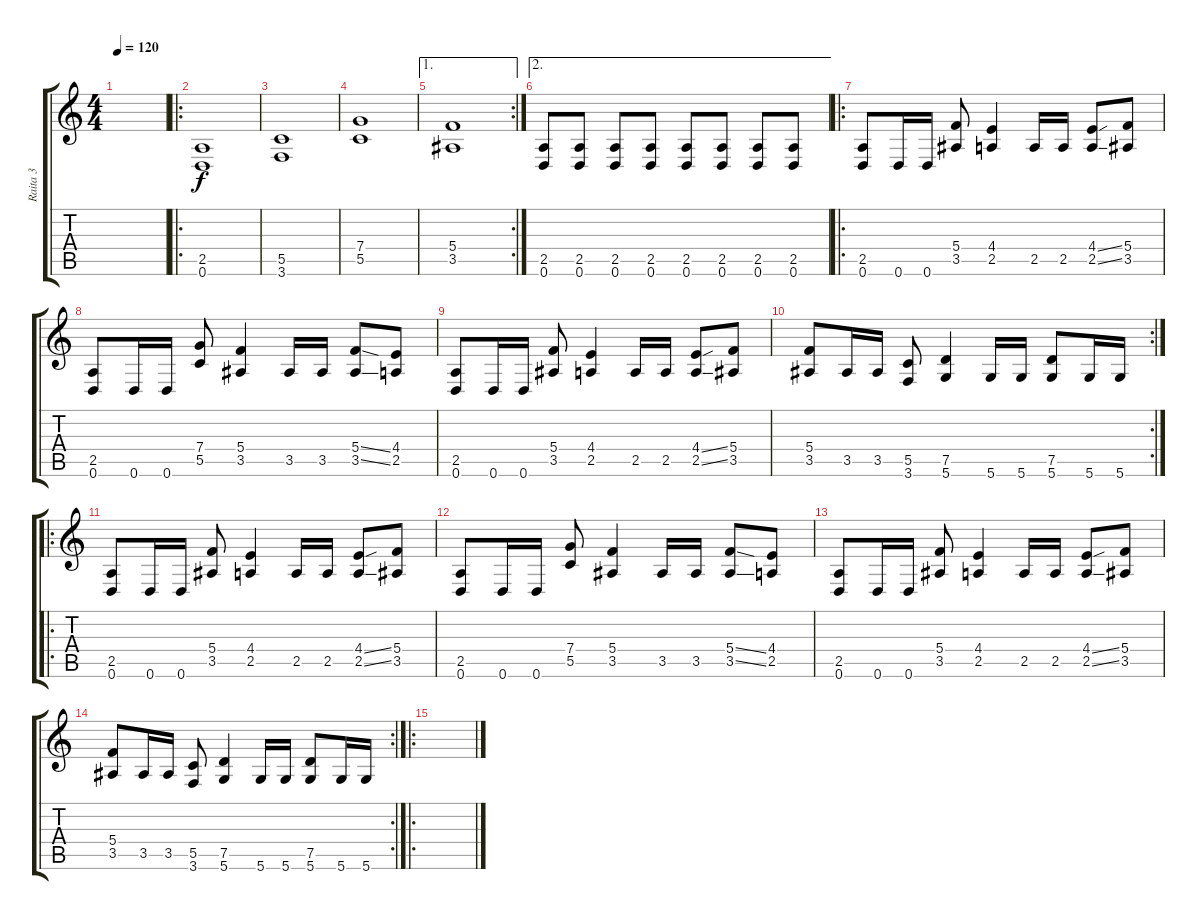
\track ("Raita 3" "Raita 3") {instrument distortionguitar}
\staff {score tabs}
\tuning (D4 A3 F3 C3 G2 D2) {hide}
\ts (4 4)
\tempo 120
\clef g2
\ks c
|
\ro
(2.5 0.6).1 |
(5.5 3.6).1 |
(7.4 5.5).1 |
\ae 1
\rc 2
(5.4 3.5).1 |
\ae 2
(2.5 0.6).8 (2.5 0.6).8 (2.5 0.6).8 (2.5 0.6).8 (2.5 0.6).8 (2.5 0.6).8 (2.5 0.6).8 (2.5 0.6).8 |
\ro
(2.5 0.6).8 0.6.16 0.6.16 (5.4 3.5).8 (4.4 2.5).4 2.5.16 2.5.16 (4.4{ss} 2.5{ss}).8 (5.4 3.5).8 |
(2.5 0.6).8 0.6.16 0.6.16 (7.4 5.5).8 (5.4 3.5).4 3.5.16 3.5.16 (5.4{ss} 3.5{ss}).8 (4.4 2.5).8 |
(2.5 0.6).8 0.6.16 0.6.16 (5.4 3.5).8 (4.4 2.5).4 2.5.16 2.5.16 (4.4{ss} 2.5{ss}).8 (5.4 3.5).8 |
\rc 2
(5.4 3.5).8 3.5.16 3.5.16 (5.5 3.6).8 (7.5 5.6).4 5.6.16 5.6.16 (7.5 5.6).8 5.6.16 5.6.16 |
\ro
(2.5 0.6).8 0.6.16 0.6.16 (5.4 3.5).8 (4.4 2.5).4 2.5.16 2.5.16 (4.4{ss} 2.5{ss}).8 (5.4 3.5).8 |
(2.5 0.6).8 0.6.16 0.6.16 (7.4 5.5).8 (5.4 3.5).4 3.5.16 3.5.16 (5.4{ss} 3.5{ss}).8 (4.4 2.5).8 |
(2.5 0.6).8 0.6.16 0.6.16 (5.4 3.5).8 (4.4 2.5).4 2.5.16 2.5.16 (4.4{ss} 2.5{ss}).8 (5.4 3.5).8 |
\rc 2
(5.4 3.5).8 3.5.16 3.5.16 (5.5 3.6).8 (7.5 5.6).4 5.6.16 5.6.16 (7.5 5.6).8 5.6.16 5.6.16 |
\ro
